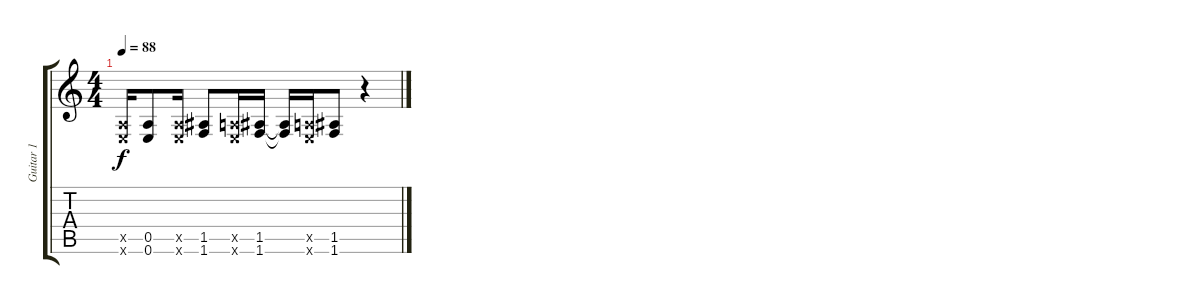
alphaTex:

\track ("Guitar 1" "Guitar 1") {instrument distortionguitar}
\staff {score tabs}
\tuning (E4 B3 G3 D3 A2 E2) {hide}
\ts (4 4)
\tempo 88
\clef g2
\ks c
(0.5{x} 0.6{x}).16{dy f} (0.5 0.6).8 (0.5{x} 0.6{x}).16 (1.5 1.6).8 (0.5{x} 0.6{x}).16 (1.5 1.6).16 (1.5{t} 1.6{t}).16 (0.5{x} 0.6{x}).16 (1.5 1.6).8 r.4
